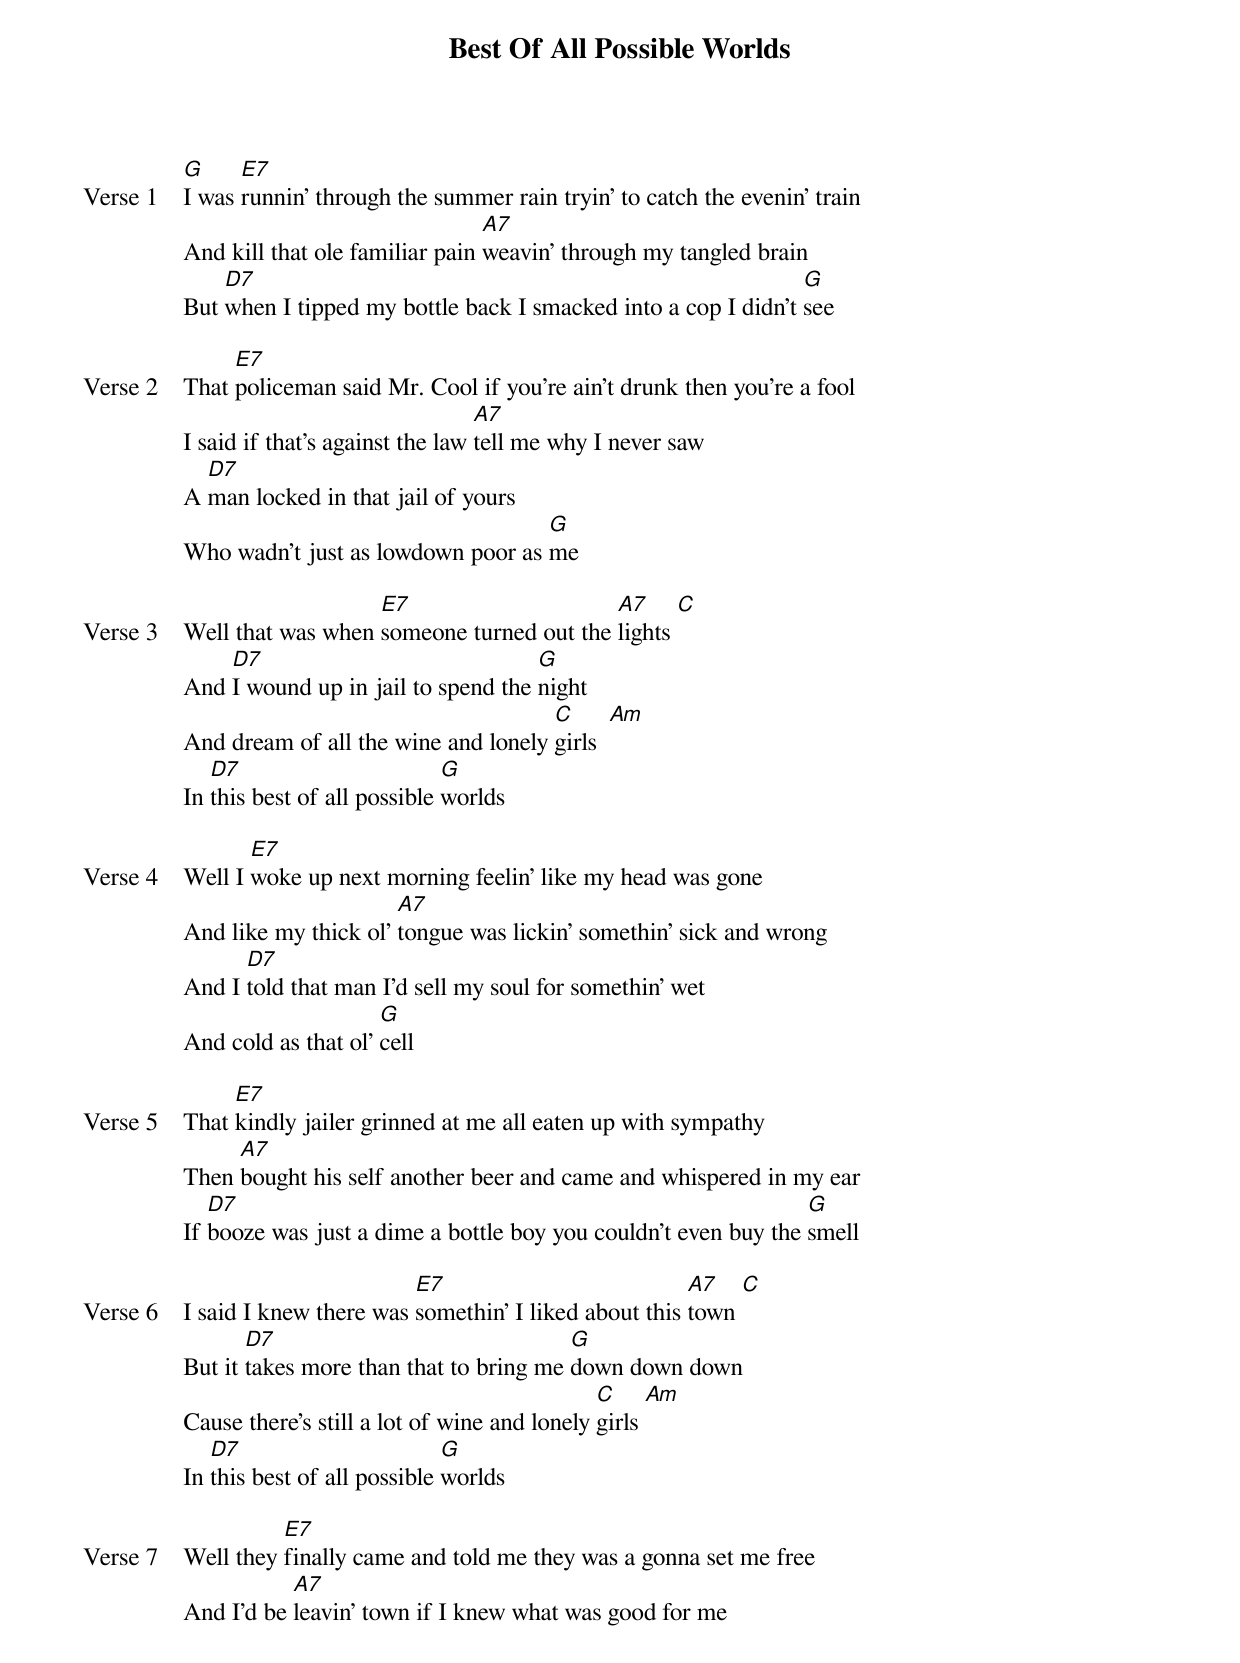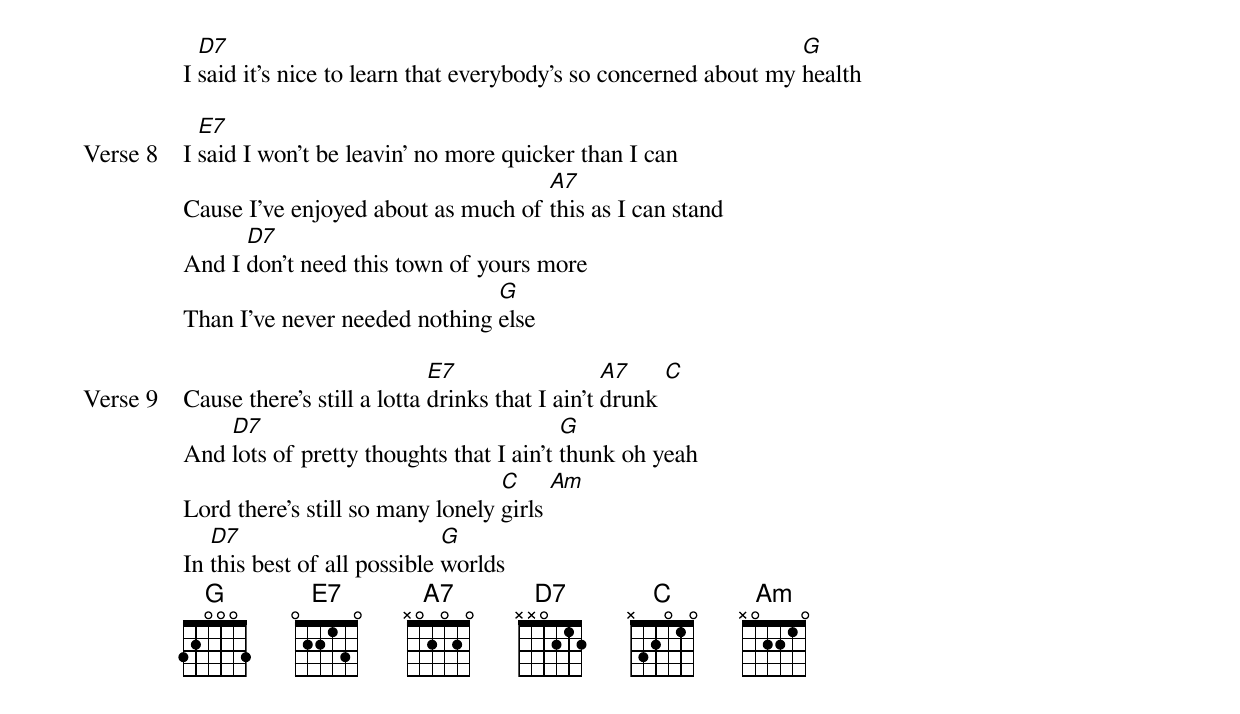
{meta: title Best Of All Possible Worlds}
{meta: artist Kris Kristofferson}

{start_of_verse: Verse 1}
[G]I was [E7]runnin' through the summer rain tryin' to catch the evenin' train
And kill that ole familiar pain [A7]weavin' through my tangled brain
But [D7]when I tipped my bottle back I smacked into a cop I didn't [G]see
{end_of_verse}

{start_of_verse: Verse 2}
That [E7]policeman said Mr. Cool if you're ain't drunk then you're a fool
I said if that's against the law [A7]tell me why I never saw
A [D7]man locked in that jail of yours
Who wadn't just as lowdown poor as [G]me
{end_of_verse}

{start_of_verse: Verse 3}
Well that was when [E7]someone turned out the [A7]lights [C]
And [D7]I wound up in jail to spend the [G]night
And dream of all the wine and lonely [C]girls  [Am]
In [D7]this best of all possible [G]worlds
{end_of_verse}

{start_of_verse: Verse 4}
Well I [E7]woke up next morning feelin' like my head was gone
And like my thick ol' [A7]tongue was lickin' somethin' sick and wrong
And I [D7]told that man I'd sell my soul for somethin' wet
And cold as that ol' [G]cell
{end_of_verse}

{start_of_verse: Verse 5}
That [E7]kindly jailer grinned at me all eaten up with sympathy
Then [A7]bought his self another beer and came and whispered in my ear
If [D7]booze was just a dime a bottle boy you couldn't even buy the [G]smell
{end_of_verse}

{start_of_verse: Verse 6}
I said I knew there was [E7]somethin' I liked about this [A7]town [C]
But it [D7]takes more than that to bring me [G]down down down
Cause there's still a lot of wine and lonely [C]girls [Am]
In [D7]this best of all possible [G]worlds
{end_of_verse}

{start_of_verse: Verse 7}
Well they [E7]finally came and told me they was a gonna set me free
And I'd be [A7]leavin' town if I knew what was good for me
I [D7]said it's nice to learn that everybody's so concerned about my [G]health
{end_of_verse}

{start_of_verse: Verse 8}
I [E7]said I won't be leavin' no more quicker than I can
Cause I've enjoyed about as much of [A7]this as I can stand
And I [D7]don't need this town of yours more
Than I've never needed nothing [G]else
{end_of_verse}

{start_of_verse: Verse 9}
Cause there's still a lotta [E7]drinks that I ain't [A7]drunk [C]
And [D7]lots of pretty thoughts that I ain't [G]thunk oh yeah
Lord there's still so many lonely [C]girls [Am]
In [D7]this best of all possible [G]worlds
{end_of_verse}
